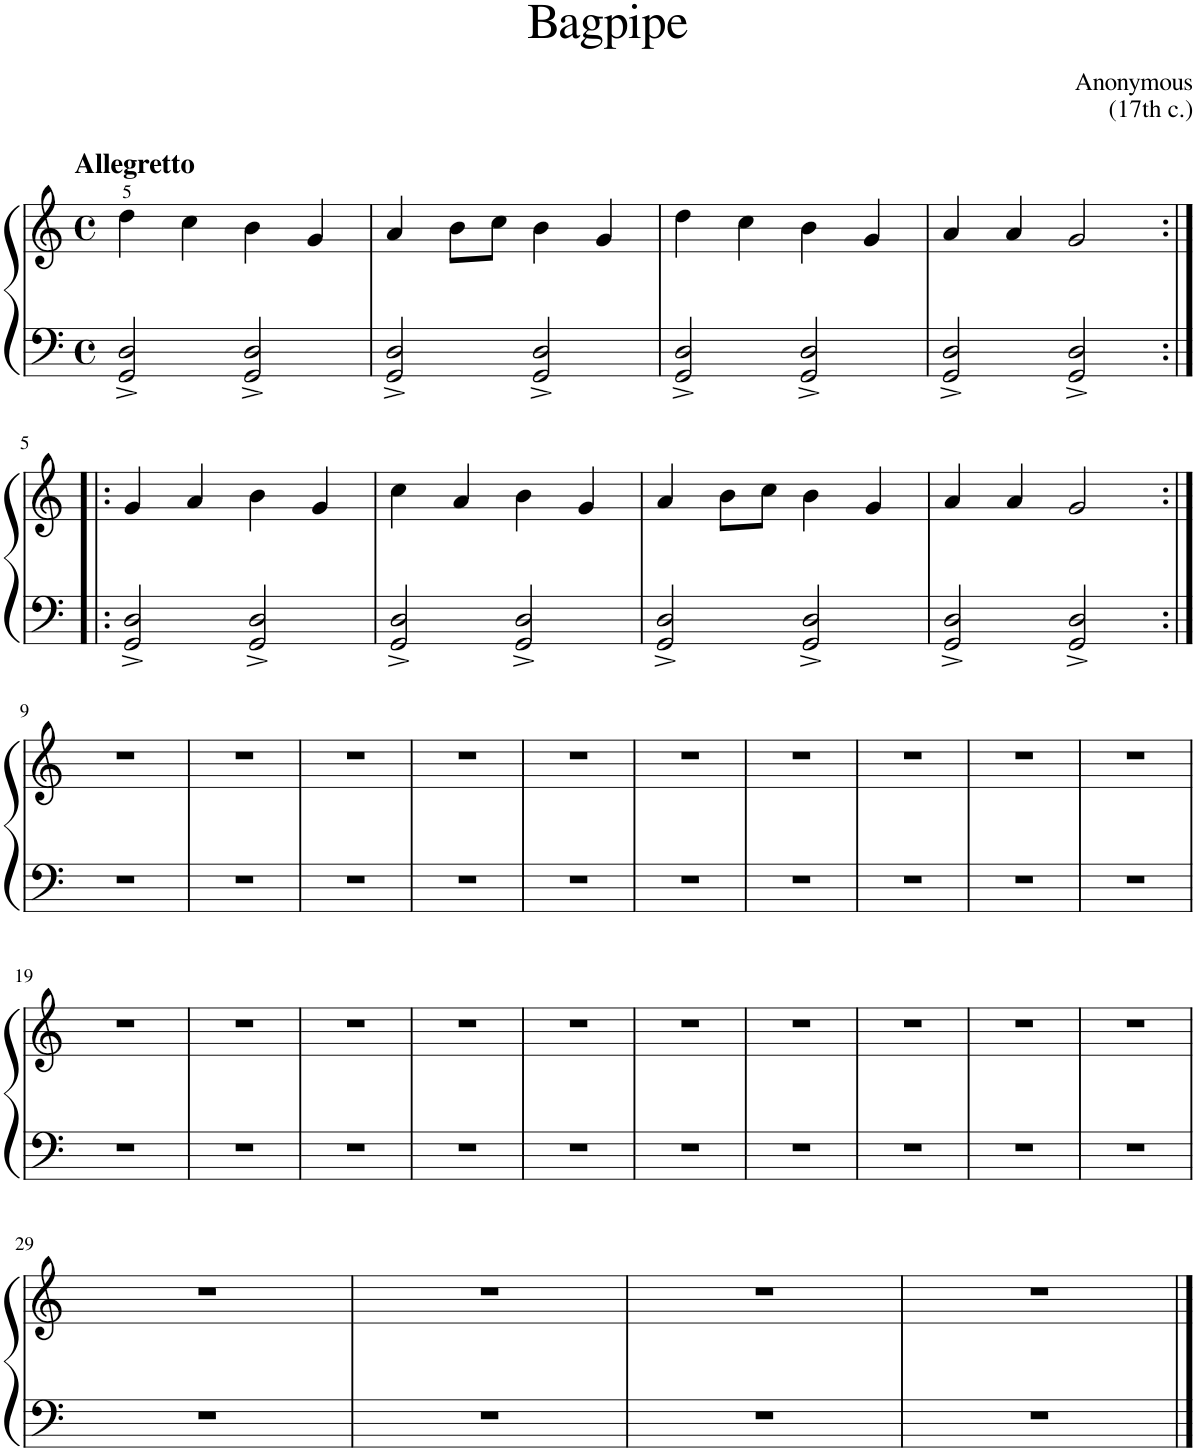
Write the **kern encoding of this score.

**kern	**kern
*part1	*part1
*staff2	*staff1
*I"Piano	*
*I'Pno	*
*clefF4	*clefG2
*k[]	*k[]
*M4/4	*M4/4
*met(c)	*met(c)
=1	=1
!	!LO:TX:a:B:t=Allegretto
2GG/^ 2D/^	4dd\
.	4cc\
2GG/^ 2D/^	4b\
.	4g/
=2	=2
2GG/^ 2D/^	4a/
.	8b\L
.	8cc\J
2GG/^ 2D/^	4b\
.	4g/
=3	=3
2GG/^ 2D/^	4dd\
.	4cc\
2GG/^ 2D/^	4b\
.	4g/
=4	=4
2GG/^ 2D/^	4a/
.	4a/
2GG/^ 2D/^	2g/
!!LO:LB:g=z
=5:|!|:	=5:|!|:
2GG/^ 2D/^	4g/
.	4a/
2GG/^ 2D/^	4b\
.	4g/
=6	=6
2GG/^ 2D/^	4cc\
.	4a/
2GG/^ 2D/^	4b\
.	4g/
=7	=7
2GG/^ 2D/^	4a/
.	8b\L
.	8cc\J
2GG/^ 2D/^	4b\
.	4g/
=8	=8
2GG/^ 2D/^	4a/
.	4a/
2GG/^ 2D/^	2g/
!!LO:LB:g=z
=9:|!	=9:|!
1r	1r
=10	=10
1r	1r
=11	=11
1r	1r
=12	=12
1r	1r
=13	=13
1r	1r
=14	=14
1r	1r
=15	=15
1r	1r
=16	=16
1r	1r
=17	=17
1r	1r
=18	=18
1r	1r
!!LO:LB:g=z
=19	=19
1r	1r
=20	=20
1r	1r
=21	=21
1r	1r
=22	=22
1r	1r
=23	=23
1r	1r
=24	=24
1r	1r
=25	=25
1r	1r
=26	=26
1r	1r
=27	=27
1r	1r
=28	=28
1r	1r
!!LO:LB:g=z
=29	=29
1r	1r
=30	=30
1r	1r
=31	=31
1r	1r
=32	=32
1r	1r
==	==
*-	*-
